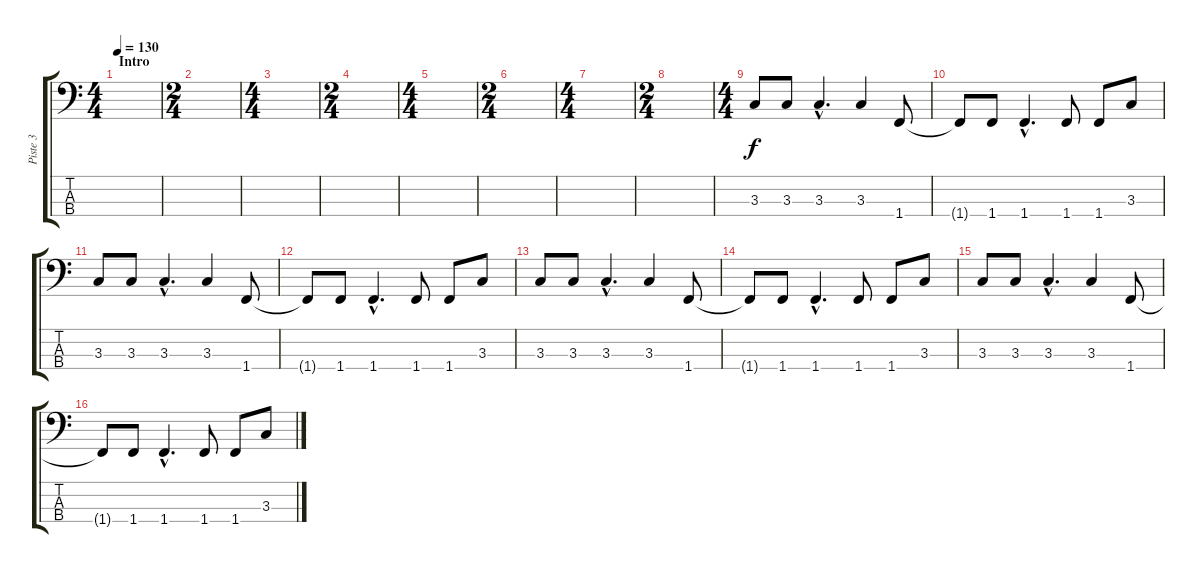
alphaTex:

\track ("Piste 3" "Piste 3") {instrument electricbassfinger}
\staff {score tabs}
\tuning (G2 D2 A1 E1) {hide}
\ts (4 4)
\section ("" "Intro")
\tempo 130
\clef f4
\ks c
|
\ts (2 4)
|
\ts (4 4)
|
\ts (2 4)
|
\ts (4 4)
|
\ts (2 4)
|
\ts (4 4)
|
\ts (2 4)
|
\ts (4 4)
3.3.8 3.3.8 3.3{hac}.4{d} 3.3.4 1.4.8 |
1.4{t}.8 1.4.8 1.4{hac}.4{d} 1.4.8 1.4.8 3.3.8 |
3.3.8 3.3.8 3.3{hac}.4{d} 3.3.4 1.4.8 |
1.4{t}.8 1.4.8 1.4{hac}.4{d} 1.4.8 1.4.8 3.3.8 |
3.3.8 3.3.8 3.3{hac}.4{d} 3.3.4 1.4.8 |
1.4{t}.8 1.4.8 1.4{hac}.4{d} 1.4.8 1.4.8 3.3.8 |
3.3.8 3.3.8 3.3{hac}.4{d} 3.3.4 1.4.8 |
1.4{t}.8 1.4.8 1.4{hac}.4{d} 1.4.8 1.4.8 3.3.8
